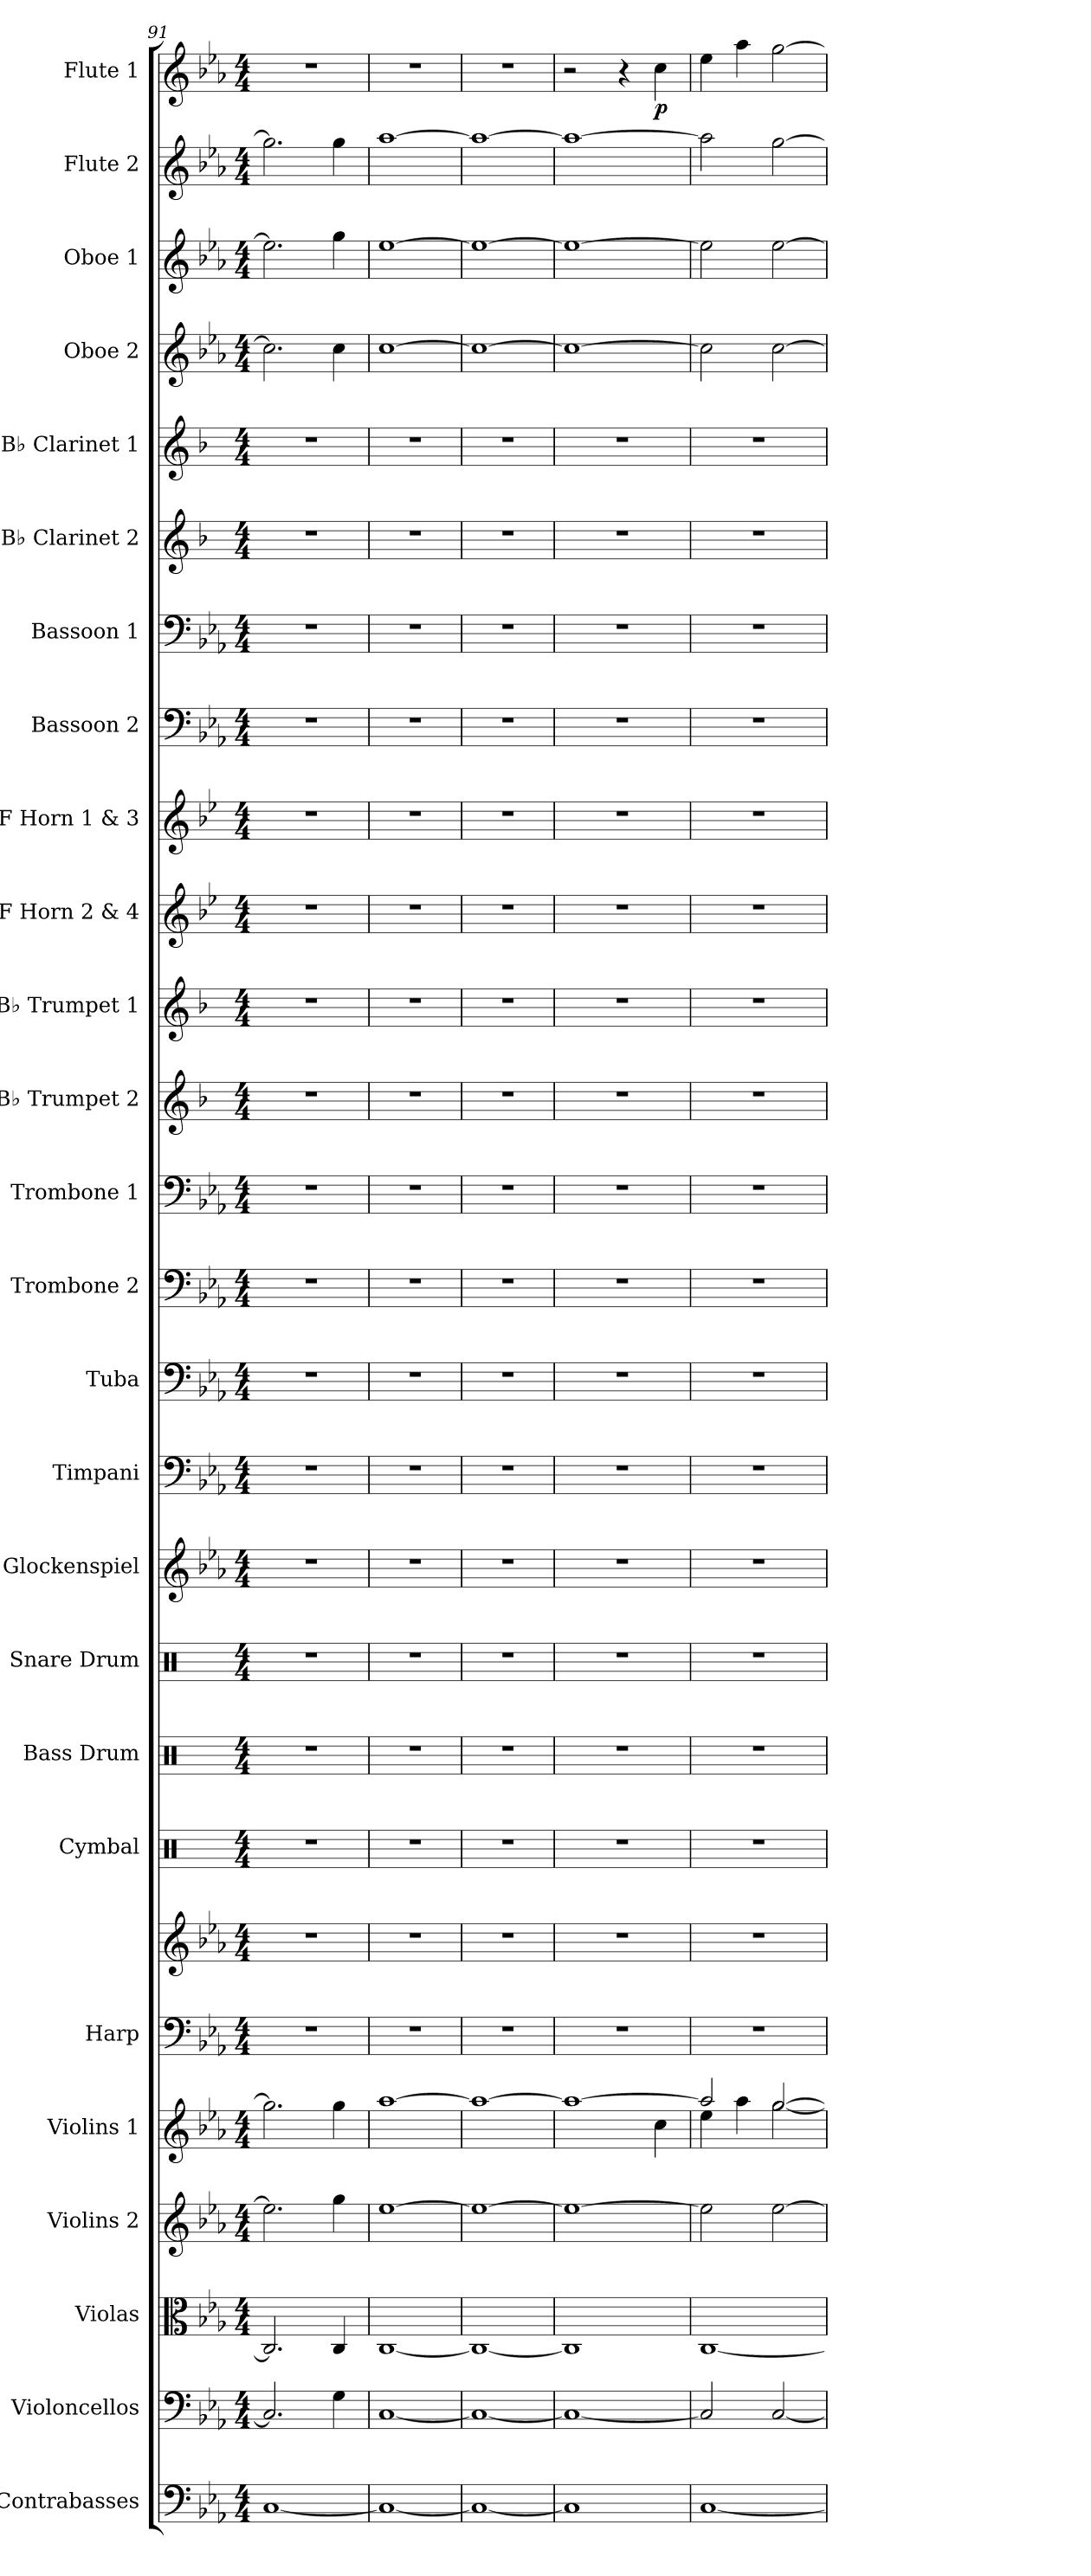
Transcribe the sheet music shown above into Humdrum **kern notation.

**kern	**kern	**kern	**kern	**kern	**kern	**kern	**kern	**kern	**kern	**kern	**kern	**kern	**kern	**kern	**kern	**kern	**kern	**kern	**kern	**kern	**kern	**kern	**kern	**kern	**kern	**kern	**dynam
*part26	*part25	*part24	*part23	*part22	*part21	*part21	*part20	*part19	*part18	*part17	*part16	*part15	*part14	*part13	*part12	*part11	*part10	*part9	*part8	*part7	*part6	*part5	*part4	*part3	*part2	*part1	*part1
*staff27	*staff26	*staff25	*staff24	*staff23	*staff22	*staff21	*staff20	*staff19	*staff18	*staff17	*staff16	*staff15	*staff14	*staff13	*staff12	*staff11	*staff10	*staff9	*staff8	*staff7	*staff6	*staff5	*staff4	*staff3	*staff2	*staff1	*staff1
*I"Contrabasses	*I"Violoncellos	*I"Violas	*I"Violins 2	*I"Violins 1	*I"Harp	*	*I"Cymbal	*I"Bass Drum	*I"Snare Drum	*I"Glockenspiel	*I"Timpani	*I"Tuba	*I"Trombone 2	*I"Trombone 1	*I"B♭ Trumpet 2	*I"B♭ Trumpet 1	*I"F Horn 2 &amp; 4	*I"F Horn 1 &amp; 3	*I"Bassoon 2	*I"Bassoon 1	*I"B♭ Clarinet 2	*I"B♭ Clarinet 1	*I"Oboe 2	*I"Oboe 1	*I"Flute 2	*I"Flute 1	*
*I'Cbs.	*I'Vcs.	*I'Vlas.	*I'Vlns. 2	*I'Vlns. 1	*I'Hrp.	*	*I'Cym.	*I'B. Dr.	*I'Sn. Dr.	*I'Glock.	*I'Timp.	*I'Tba.	*I'Tbn. 2	*I'Tbn. 1	*I'B♭ Tpt. 2	*I'B♭ Tpt. 1	*I'F Hn. 2 4	*I'F Hn. 1 3	*I'Bsn. 2	*I'Bsn. 1	*I'B♭ Cl. 2	*I'B♭ Cl. 1	*I'Ob. 2	*I'Ob. 1	*I'Fl. 2	*I'Fl. 1	*
*clefF4	*clefF4	*clefC3	*clefG2	*clefG2	*clefF4	*clefG2	*clefX	*clefX	*clefX	*clefG2	*clefF4	*clefF4	*clefF4	*clefF4	*clefG2	*clefG2	*clefG2	*clefG2	*clefF4	*clefF4	*clefG2	*clefG2	*clefG2	*clefG2	*clefG2	*clefG2	*
*ITrd7c12	*	*	*	*	*	*	*	*	*	*ITrd-14c-24	*	*	*	*	*ITrd1c2	*ITrd1c2	*ITrd4c7	*ITrd4c7	*	*	*ITrd1c2	*ITrd1c2	*	*	*	*	*
*k[b-e-a-]	*k[b-e-a-]	*k[b-e-a-]	*k[b-e-a-]	*k[b-e-a-]	*k[b-e-a-]	*k[b-e-a-]	*k[]	*k[]	*k[]	*k[b-e-a-]	*k[b-e-a-]	*k[b-e-a-]	*k[b-e-a-]	*k[b-e-a-]	*k[b-e-a-]	*k[b-e-a-]	*k[b-e-a-]	*k[b-e-a-]	*k[b-e-a-]	*k[b-e-a-]	*k[b-e-a-]	*k[b-e-a-]	*k[b-e-a-]	*k[b-e-a-]	*k[b-e-a-]	*k[b-e-a-]	*
*M4/4	*M4/4	*M4/4	*M4/4	*M4/4	*M4/4	*M4/4	*M4/4	*M4/4	*M4/4	*M4/4	*M4/4	*M4/4	*M4/4	*M4/4	*M4/4	*M4/4	*M4/4	*M4/4	*M4/4	*M4/4	*M4/4	*M4/4	*M4/4	*M4/4	*M4/4	*M4/4	*
=91	=91	=91	=91	=91	=91	=91	=91	=91	=91	=91	=91	=91	=91	=91	=91	=91	=91	=91	=91	=91	=91	=91	=91	=91	=91	=91	=91
[1CC	2.C/]	2.C/]	2.ee-\]	2.gg\]	1r	1r	1r	1r	1r	1r	1r	1r	1r	1r	1r	1r	1r	1r	1r	1r	1r	1r	2.cc\]	2.ee-\]	2.gg\]	1r	.
.	4G\	4C/	4gg\	4gg\	.	.	.	.	.	.	.	.	.	.	.	.	.	.	.	.	.	.	4cc\	4gg\	4gg\	.	.
=92	=92	=92	=92	=92	=92	=92	=92	=92	=92	=92	=92	=92	=92	=92	=92	=92	=92	=92	=92	=92	=92	=92	=92	=92	=92	=92	=92
1CC_	[1C	[1C	[1ee-	[1aa-	1r	1r	1r	1r	1r	1r	1r	1r	1r	1r	1r	1r	1r	1r	1r	1r	1r	1r	[1cc	[1ee-	[1aa-	1r	.
=93	=93	=93	=93	=93	=93	=93	=93	=93	=93	=93	=93	=93	=93	=93	=93	=93	=93	=93	=93	=93	=93	=93	=93	=93	=93	=93	=93
1CC_	1C_	1C_	1ee-_	1aa-_	1r	1r	1r	1r	1r	1r	1r	1r	1r	1r	1r	1r	1r	1r	1r	1r	1r	1r	1cc_	1ee-_	1aa-_	1r	.
=94	=94	=94	=94	=94	=94	=94	=94	=94	=94	=94	=94	=94	=94	=94	=94	=94	=94	=94	=94	=94	=94	=94	=94	=94	=94	=94	=94
*	*	*	*	*^	*	*	*	*	*	*	*	*	*	*	*	*	*	*	*	*	*	*	*	*	*	*	*
1CC]	1C_	1C]	1ee-_	1aa-_	2.ryy	1r	1r	1r	1r	1r	1r	1r	1r	1r	1r	1r	1r	1r	1r	1r	1r	1r	1r	1cc_	1ee-_	1aa-_	2r	.
.	.	.	.	.	.	.	.	.	.	.	.	.	.	.	.	.	.	.	.	.	.	.	.	.	.	.	4r	.
!	!	!	!	!	!	!	!	!	!	!	!	!	!	!	!	!	!	!	!	!	!	!	!	!	!	!	!	!LO:DY:b
.	.	.	.	.	4cc\	.	.	.	.	.	.	.	.	.	.	.	.	.	.	.	.	.	.	.	.	.	4cc\	p
!!LO:PB:g=z
=95	=95	=95	=95	=95	=95	=95	=95	=95	=95	=95	=95	=95	=95	=95	=95	=95	=95	=95	=95	=95	=95	=95	=95	=95	=95	=95	=95	=95
[1CC	2C/]	[1C	2ee-\]	2aa-/]	4ee-\	1r	1r	1r	1r	1r	1r	1r	1r	1r	1r	1r	1r	1r	1r	1r	1r	1r	1r	2cc\]	2ee-\]	2aa-\]	4ee-\	.
.	.	.	.	.	4aa-\	.	.	.	.	.	.	.	.	.	.	.	.	.	.	.	.	.	.	.	.	.	4aa-\	.
.	[2C/	.	[2ee-\	[2gg/	[2gg\	.	.	.	.	.	.	.	.	.	.	.	.	.	.	.	.	.	.	[2cc\	[2ee-\	[2gg\	[2gg\	.
*	*	*	*	*v	*v	*	*	*	*	*	*	*	*	*	*	*	*	*	*	*	*	*	*	*	*	*	*	*
=	=	=	=	=	=	=	=	=	=	=	=	=	=	=	=	=	=	=	=	=	=	=	=	=	=	=	=
*-	*-	*-	*-	*-	*-	*-	*-	*-	*-	*-	*-	*-	*-	*-	*-	*-	*-	*-	*-	*-	*-	*-	*-	*-	*-	*-	*-
